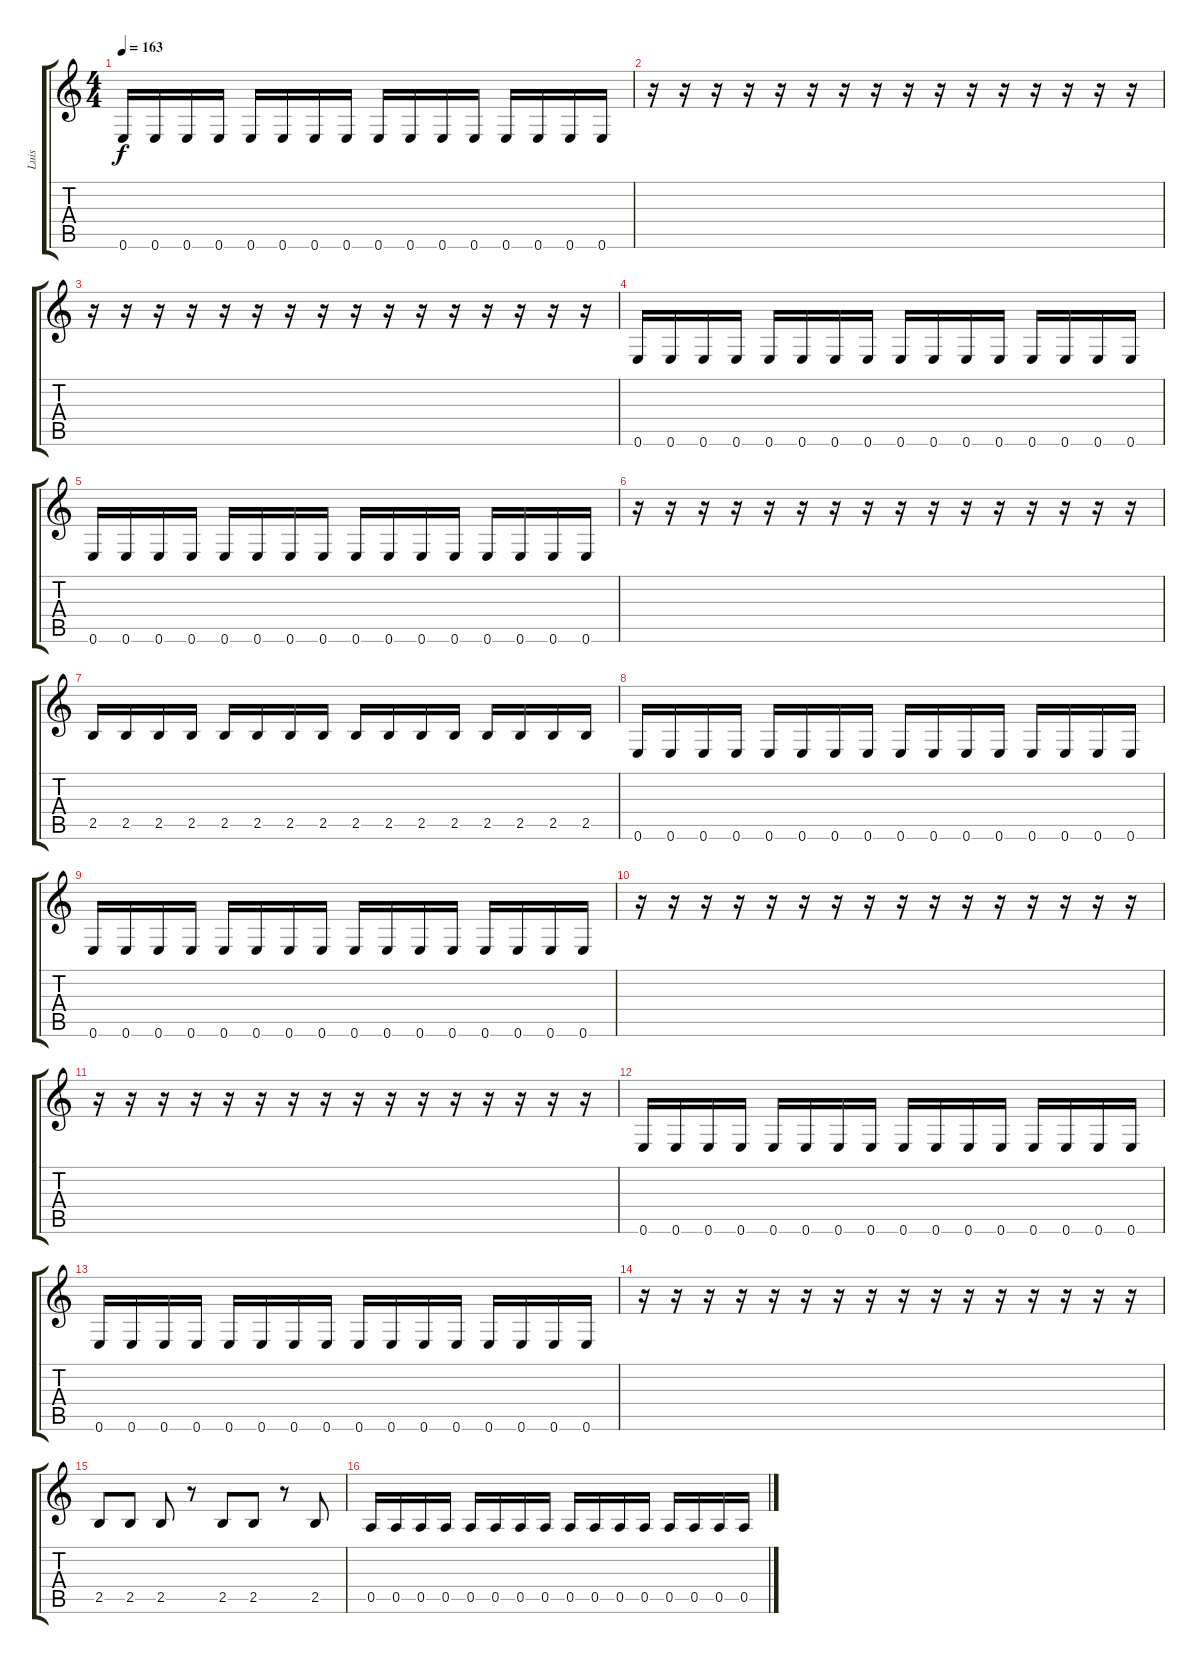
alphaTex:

\track ("Luis" "Luis") {instrument fretlessbass}
\staff {score tabs}
\tuning (E4 B3 G3 D3 A2 E2) {hide}
\ts (4 4)
\tempo 163
\clef g2
\ks c
0.6.16{dy f} 0.6.16 0.6.16 0.6.16 0.6.16 0.6.16 0.6.16 0.6.16 0.6.16 0.6.16 0.6.16 0.6.16 0.6.16 0.6.16 0.6.16 0.6.16 |
r.16 r.16 r.16 r.16 r.16 r.16 r.16 r.16 r.16 r.16 r.16 r.16 r.16 r.16 r.16 r.16 |
r.16 r.16 r.16 r.16 r.16 r.16 r.16 r.16 r.16 r.16 r.16 r.16 r.16 r.16 r.16 r.16 |
0.6.16 0.6.16 0.6.16 0.6.16 0.6.16 0.6.16 0.6.16 0.6.16 0.6.16 0.6.16 0.6.16 0.6.16 0.6.16 0.6.16 0.6.16 0.6.16 |
0.6.16 0.6.16 0.6.16 0.6.16 0.6.16 0.6.16 0.6.16 0.6.16 0.6.16 0.6.16 0.6.16 0.6.16 0.6.16 0.6.16 0.6.16 0.6.16 |
r.16 r.16 r.16 r.16 r.16 r.16 r.16 r.16 r.16 r.16 r.16 r.16 r.16 r.16 r.16 r.16 |
2.5.16 2.5.16 2.5.16 2.5.16 2.5.16 2.5.16 2.5.16 2.5.16 2.5.16 2.5.16 2.5.16 2.5.16 2.5.16 2.5.16 2.5.16 2.5.16 |
0.6.16 0.6.16 0.6.16 0.6.16 0.6.16 0.6.16 0.6.16 0.6.16 0.6.16 0.6.16 0.6.16 0.6.16 0.6.16 0.6.16 0.6.16 0.6.16 |
0.6.16 0.6.16 0.6.16 0.6.16 0.6.16 0.6.16 0.6.16 0.6.16 0.6.16 0.6.16 0.6.16 0.6.16 0.6.16 0.6.16 0.6.16 0.6.16 |
r.16 r.16 r.16 r.16 r.16 r.16 r.16 r.16 r.16 r.16 r.16 r.16 r.16 r.16 r.16 r.16 |
r.16 r.16 r.16 r.16 r.16 r.16 r.16 r.16 r.16 r.16 r.16 r.16 r.16 r.16 r.16 r.16 |
0.6.16 0.6.16 0.6.16 0.6.16 0.6.16 0.6.16 0.6.16 0.6.16 0.6.16 0.6.16 0.6.16 0.6.16 0.6.16 0.6.16 0.6.16 0.6.16 |
0.6.16 0.6.16 0.6.16 0.6.16 0.6.16 0.6.16 0.6.16 0.6.16 0.6.16 0.6.16 0.6.16 0.6.16 0.6.16 0.6.16 0.6.16 0.6.16 |
r.16 r.16 r.16 r.16 r.16 r.16 r.16 r.16 r.16 r.16 r.16 r.16 r.16 r.16 r.16 r.16 |
2.5.8 2.5.8 2.5.8 r.8 2.5.8 2.5.8 r.8 2.5.8 |
0.5.16 0.5.16 0.5.16 0.5.16 0.5.16 0.5.16 0.5.16 0.5.16 0.5.16 0.5.16 0.5.16 0.5.16 0.5.16 0.5.16 0.5.16 0.5.16
